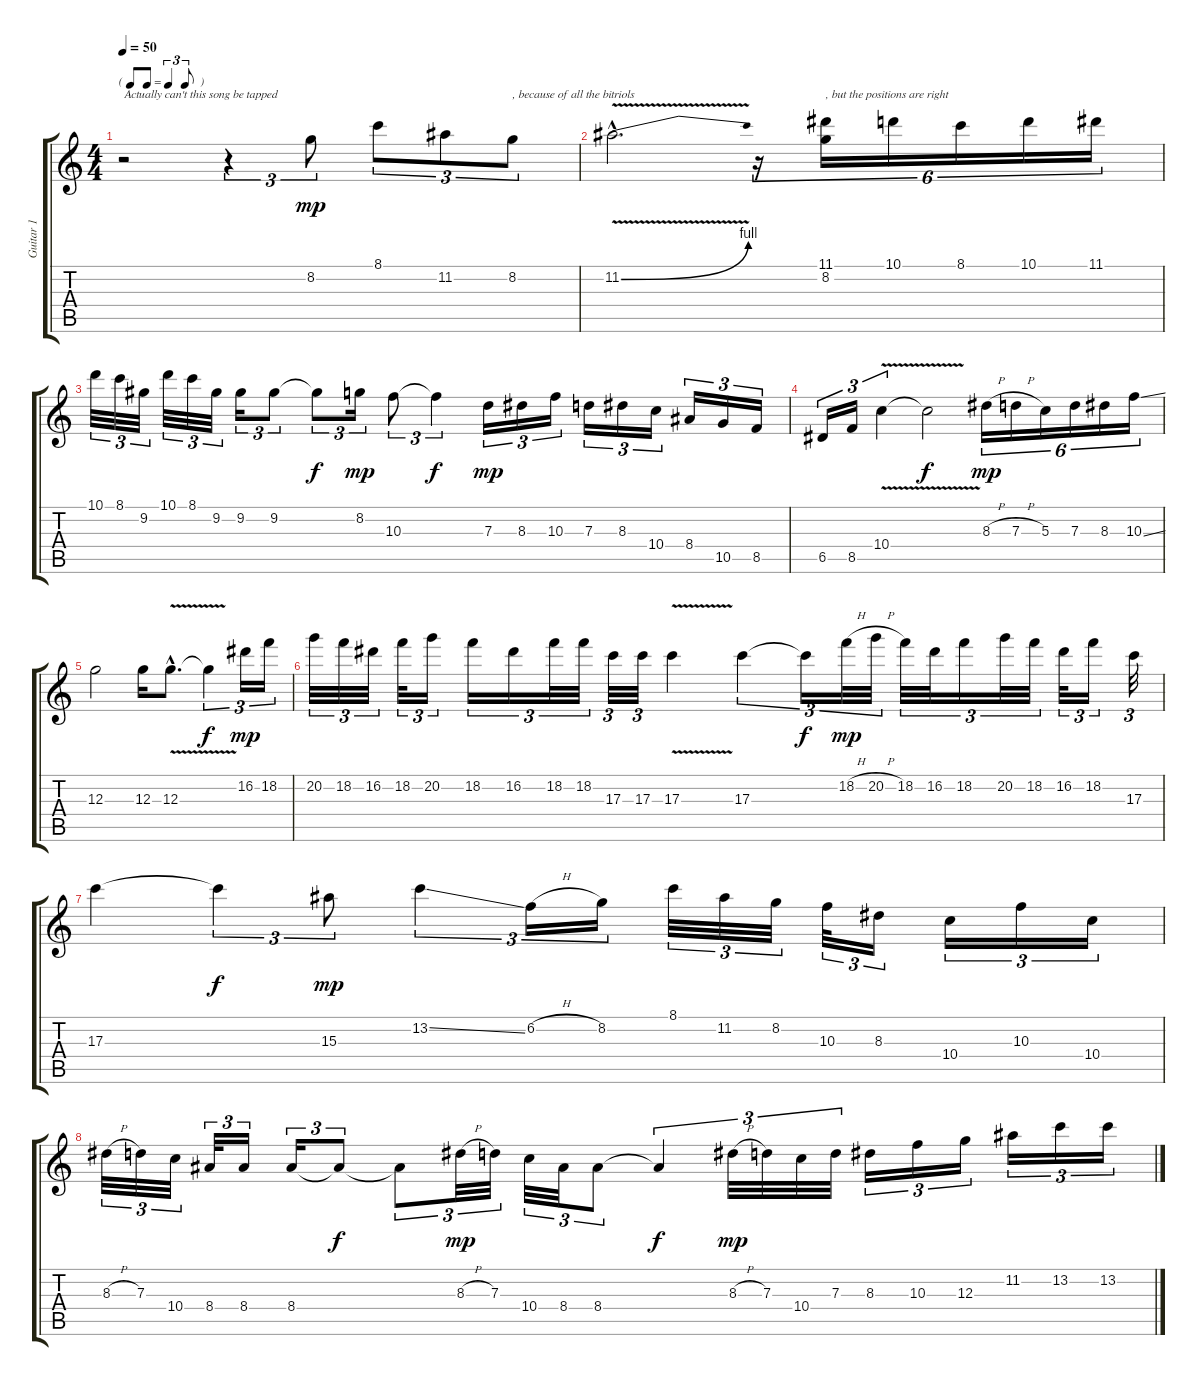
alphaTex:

\track ("Guitar 1" "Guitar 1") {instrument electricguitarjazz}
\staff {score tabs}
\tuning (E4 B3 G3 D3 A2 E2) {hide}
\ts (4 4)
\tf triplet8th
\tempo 50
\clef g2
\ks c
r.2{txt "Actually can't this song be tapped" dy mp instrument electricguitarjazz} r.4{tu (3 2)} 8.2.8{tu (3 2)} 8.1.8{tu (3 2)} 11.2.8{tu (3 2)} 8.2.8{tu (3 2) txt ", because of all the bitriols"} |
11.2{be (bend 0 0 60 4) v hac}.2{d} r.16{tu (6 4)} (11.1 8.2).16{tu (6 4) txt ", but the positions are right"} 10.1.16{tu (6 4)} 8.1.16{tu (6 4)} 10.1.16{tu (6 4)} 11.1.16{tu (6 4)} |
10.1.32{tu (3 2)} 8.1.32{tu (3 2)} 9.2.32{tu (3 2)} 10.1.32{tu (3 2)} 8.1.32{tu (3 2)} 9.2.32{tu (3 2)} 9.2.16{tu (3 2)} 9.2.8{tu (3 2)} 9.2{t}.8{tu (3 2) dy f} 8.2.16{tu (3 2) dy mp} 10.3.8{tu (3 2)} 10.3{t}.4{tu (3 2) dy f} 7.3.16{tu (3 2) dy mp} 8.3.16{tu (3 2)} 10.3.16{tu (3 2)} 7.3.16{tu (3 2)} 8.3.16{tu (3 2)} 10.4.16{tu (3 2)} 8.4.16{tu (3 2)} 10.5.16{tu (3 2)} 8.5.16{tu (3 2)} |
6.5.16{tu (3 2)} 8.5.16{tu (3 2)} 10.4{v}.4{tu (3 2)} 10.4{v t}.2{dy f} 8.3{h}.16{tu (6 4) dy mp} 7.3{h}.16{tu (6 4)} 5.3.16{tu (6 4)} 7.3.16{tu (6 4)} 8.3.16{tu (6 4)} 10.3{ss}.16{tu (6 4)} |
12.3.2 12.3.16 12.3{v hac}.8{d} 12.3{t}.4{tu (3 2) dy f} 16.2.16{tu (3 2) dy mp} 18.2.16{tu (3 2)} |
20.2.32{tu (3 2)} 18.2.32{tu (3 2)} 16.2.32{tu (3 2)} 18.2.32{tu (3 2)} 20.2.16{tu (3 2)} 18.2.16{tu (3 2)} 16.2.16{tu (3 2)} 18.2.32{tu (3 2)} 18.2.32{tu (3 2)} 17.3.32{tu (3 2)} 17.3.32{tu (3 2)} 17.3{v}.4 17.3.4{tu (3 2)} 17.3{t}.16{tu (3 2) dy f} 18.2{h}.32{tu (3 2) dy mp} 20.2{h}.32{tu (3 2)} 18.2.32{tu (3 2)} 16.2.32{tu (3 2)} 18.2.16{tu (3 2)} 20.2.32{tu (3 2)} 18.2.32{tu (3 2)} 16.2.32{tu (3 2)} 18.2.16{tu (3 2)} 17.3.32{tu (3 2)} |
17.3.4 17.3{t}.4{tu (3 2) dy f} 15.3.8{tu (3 2) dy mp} 13.2{ss}.4{tu (3 2)} 6.2{h}.16{tu (3 2)} 8.2.16{tu (3 2)} 8.1.32{tu (3 2)} 11.2.32{tu (3 2)} 8.2.32{tu (3 2)} 10.3.32{tu (3 2)} 8.3.16{tu (3 2)} 10.4.16{tu (3 2)} 10.3.16{tu (3 2)} 10.4.16{tu (3 2)} |
8.3{h}.32{tu (3 2)} 7.3.32{tu (3 2)} 10.4.32{tu (3 2)} 8.4.32{tu (3 2)} 8.4.16{tu (3 2)} 8.4.16{tu (3 2)} 8.4{t}.8{tu (3 2) dy f} 8.4{t}.8{tu (3 2)} 8.3{h}.32{tu (3 2) dy mp} 7.3.32{tu (3 2)} 10.4.32{tu (3 2)} 8.4.32{tu (3 2)} 8.4.8{tu (3 2)} 8.4{t}.4{tu (3 2) dy f} 8.3{h}.32{tu (3 2) dy mp} 7.3.32{tu (3 2)} 10.4.32{tu (3 2)} 7.3.32{tu (3 2)} 8.3.16{tu (3 2)} 10.3.16{tu (3 2)} 12.3.16{tu (3 2)} 11.2.16{tu (3 2)} 13.2.16{tu (3 2)} 13.2.16{tu (3 2)}
